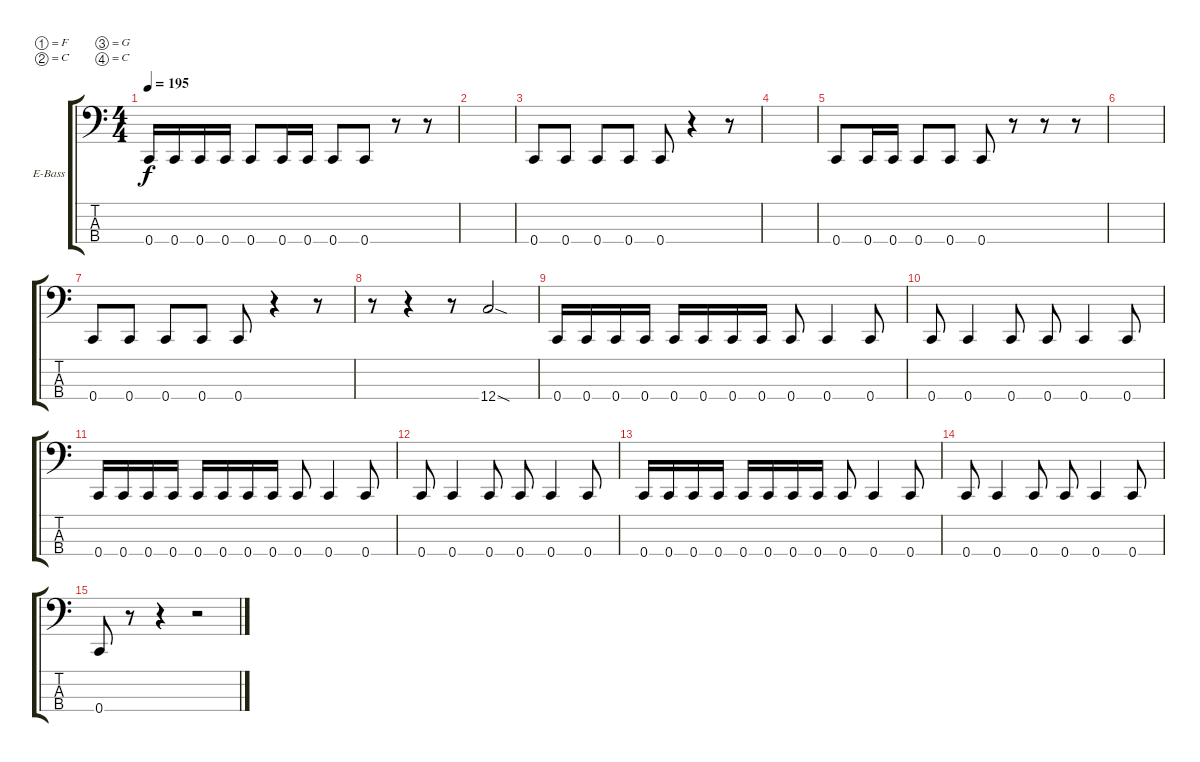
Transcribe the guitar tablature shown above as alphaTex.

\defaultSystemsLayout 4
\bracketExtendMode groupsimilarinstruments
\firstSystemTrackNameOrientation horizontal
\otherSystemsTrackNameOrientation horizontal
\track ("Electric Bass" "E-Bass") {instrument electricbassfinger}
\staff {score tabs}
\tuning (F2 C2 G1 C1)
\ts (4 4)
\tempo 195
\clef f4
\ks c
0.4.16{dy f} 0.4.16 0.4.16 0.4.16 0.4.8 0.4.16 0.4.16 0.4.8 0.4.8 r.8 r.8 |
|
0.4.8 0.4.8 0.4.8 0.4.8 0.4.8 r.4 r.8 |
|
0.4.8 0.4.16 0.4.16 0.4.8 0.4.8 0.4.8 r.8 r.8 r.8 |
|
0.4.8 0.4.8 0.4.8 0.4.8 0.4.8 r.4 r.8 |
r.8 r.4 r.8 12.4{sod}.2 |
0.4.16 0.4.16 0.4.16 0.4.16 0.4.16 0.4.16 0.4.16 0.4.16 0.4.8 0.4.4 0.4.8 |
0.4.8 0.4.4 0.4.8 0.4.8 0.4.4 0.4.8 |
0.4.16 0.4.16 0.4.16 0.4.16 0.4.16 0.4.16 0.4.16 0.4.16 0.4.8 0.4.4 0.4.8 |
0.4.8 0.4.4 0.4.8 0.4.8 0.4.4 0.4.8 |
0.4.16 0.4.16 0.4.16 0.4.16 0.4.16 0.4.16 0.4.16 0.4.16 0.4.8 0.4.4 0.4.8 |
0.4.8 0.4.4 0.4.8 0.4.8 0.4.4 0.4.8 |
0.4.8 r.8 r.4 r.2
